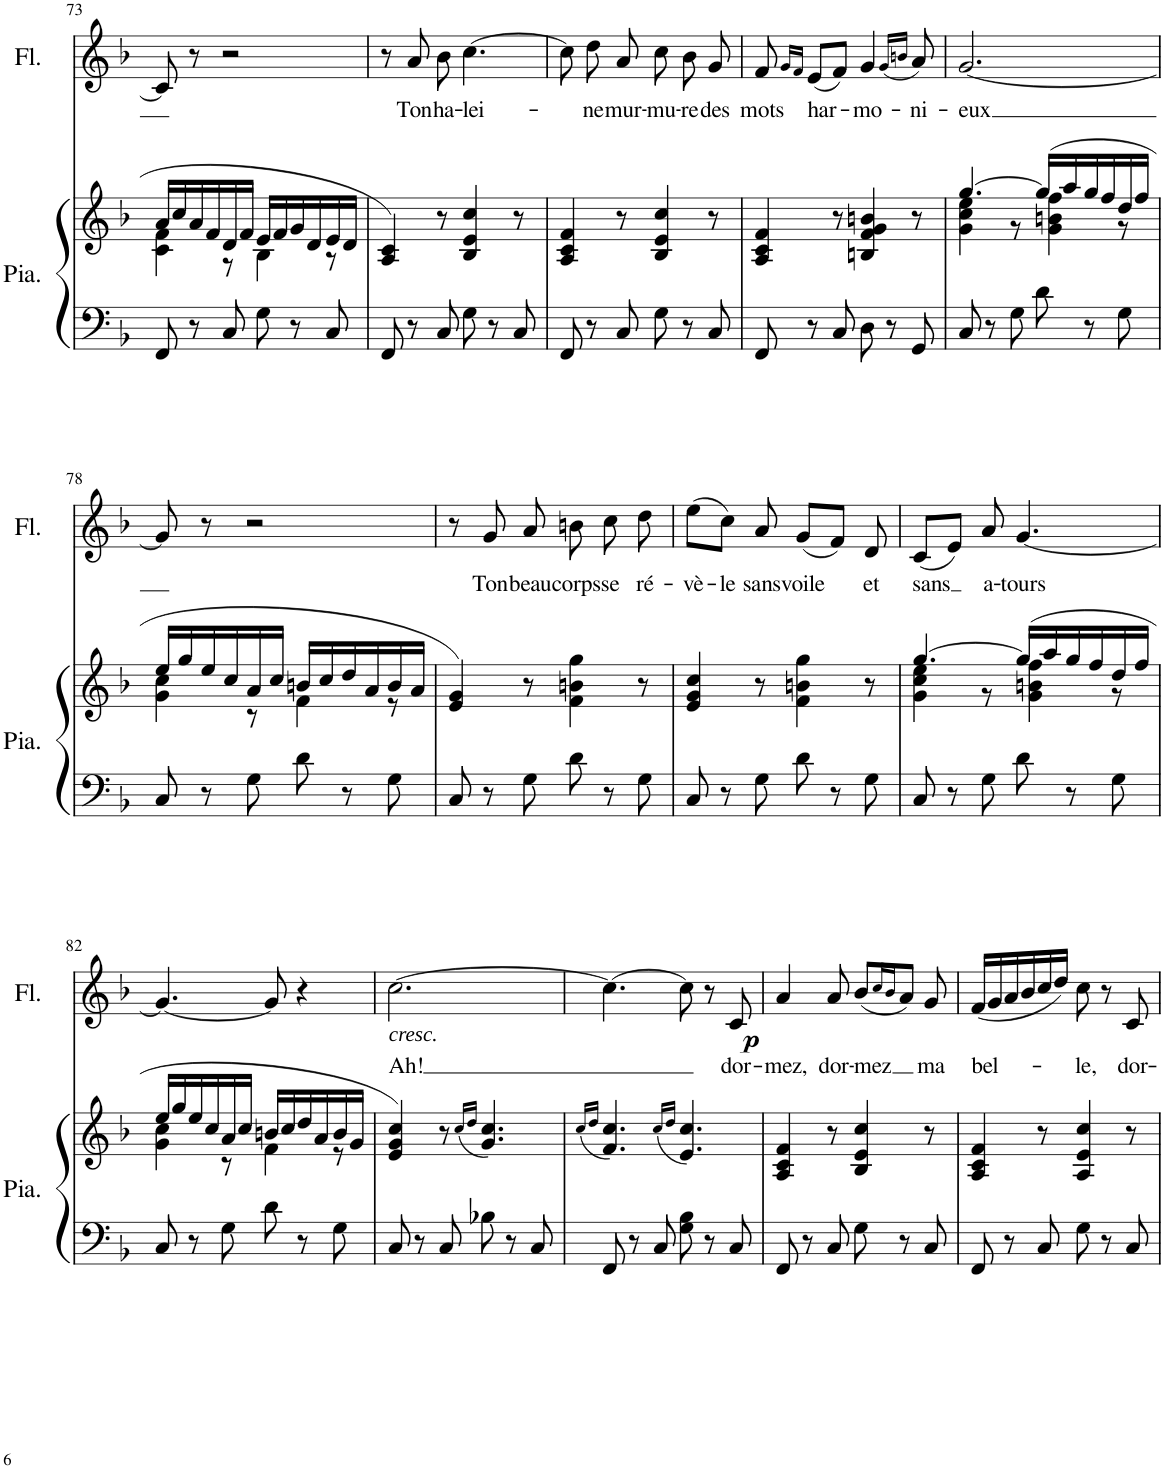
**kern	**kern	**kern	**text	**dynam
*part2	*part2	*part1	*part1	*part1
*staff3	*staff2	*staff1	*staff1	*staff1
*I"Piano	*	*I"Flûte	*	*
*I'Pia.	*	*I'Fl.	*	*
!!LO:PB:g=z
*clefF4	*clefG2	*clefG2	*	*
*k[b-]	*k[b-]	*k[b-]	*	*
*M6/8	*M6/8	*M6/8	*	*
=73	=73	=73	=73	=73
*	*^	*	*	*
8FF/	16a/LL	4c\ 4f\	8c/]	.	.
.	16cc/	.	.	.	.
8r	16a/	.	8r	.	.
.	16f/	.	.	.	.
8C/	16d/	8r	2r	.	.
.	16f/JJ	.	.	.	.
8G\	16e/LL	4B-\	.	.	.
.	16f/	.	.	.	.
8r	16g/	.	.	.	.
.	16d/	.	.	.	.
8C/	16e/	8r	.	.	.
.	16d/JJ	.	.	.	.
*	*v	*v	*	*	*
=74	=74	=74	=74	=74
8FF/	4A/ 4c/	8r	.	.
!	!	!	!LO:LY:b	!
8r	.	8a/	Ton	.
!	!	!	!LO:LY:b	!
8C/	8r	8b-\	ha-	.
!	!	!	!LO:LY:b	!
8G\	4B-/ 4e/ 4cc/	[4.cc\	-lei-	.
8r	.	.	.	.
8C/	8r	.	.	.
=75	=75	=75	=75	=75
8FF/	4A/ 4c/ 4f/	8cc\]	.	.
!	!	!	!LO:LY:b	!
8r	.	8dd\	-ne	.
!	!	!	!LO:LY:b	!
8C/	8r	8a/	mur-	.
!	!	!	!LO:LY:b	!
8G\	4B-/ 4e/ 4cc/	8cc\	-mu-	.
!	!	!	!LO:LY:b	!
8r	.	8b-\	-re	.
!	!	!	!LO:LY:b	!
8C/	8r	8g/	des	.
=76	=76	=76	=76	=76
!	!	!	!LO:LY:b	!
8FF/	4A/ 4c/ 4f/	8f/	mots	.
.	.	16qg/LL	.	.
.	.	16qf/JJ	.	.
!	!	!	!LO:LY:b	!
8r	.	(8e/L	har-	.
8C/	8r	8f/J)	.	.
!	!	!	!LO:LY:b	!
8D\	4Bn/ 4f/ 4g/ 4bn/	4g/	-mo-	.
8r	.	.	.	.
.	.	(16qg/LL	.	.
.	.	16qbn/JJ	.	.
!	!	!	!LO:LY:b	!
8GG/	8r	8a/)	-ni-	.
=77	=77	=77	=77	=77
*	*^	*	*	*
!	!	!	!	!LO:LY:b	!
8C/	[4.gg/	4g\ 4cc\ 4ee\	[2.g/	-eux	.
8r	.	.	.	.	.
8G\	.	8r	.	.	.
8d\	(16gg/LL]	4g\ 4bn\ 4ff\	.	.	.
.	16aa/	.	.	.	.
8r	16gg/	.	.	.	.
.	16ff/	.	.	.	.
8G\	16dd/	8r	.	.	.
.	16ff/JJ	.	.	.	.
!!LO:LB:g=z
=78	=78	=78	=78	=78	=78
8C/	16ee/LL	4g\ 4cc\	8g/]	.	.
.	16gg/	.	.	.	.
8r	16ee/	.	8r	.	.
.	16cc/	.	.	.	.
8G\	16a/	8r	2r	.	.
.	16cc/JJ	.	.	.	.
8d\	16bn/LL	4f\	.	.	.
.	16cc/	.	.	.	.
8r	16dd/	.	.	.	.
.	16a/	.	.	.	.
8G\	16b/	8r	.	.	.
.	16a/JJ	.	.	.	.
*	*v	*v	*	*	*
=79	=79	=79	=79	=79
8C/	4e/ 4g/)	8r	.	.
!	!	!	!LO:LY:b	!
8r	.	8g/	Ton	.
!	!	!	!LO:LY:b	!
8G\	8r	8a/	beau	.
!	!	!	!LO:LY:b	!
8d\	4f\ 4bn\ 4gg\	8bn\	corps	.
!	!	!	!LO:LY:b	!
8r	.	8cc\	se	.
!	!	!	!LO:LY:b	!
8G\	8r	8dd\	ré-	.
=80	=80	=80	=80	=80
!	!	!	!LO:LY:b	!
8C/	4e/ 4g/ 4cc/	(8ee\L	-vè-	.
!	!	!	!LO:LY:b	!
8r	.	8cc\J)	-le	.
!	!	!	!LO:LY:b	!
8G\	8r	8a/	sans	.
!	!	!	!LO:LY:b	!
8d\	4f\ 4bn\ 4gg\	(8g/L	voile	.
8r	.	8f/J)	.	.
!	!	!	!LO:LY:b	!
8G\	8r	8d/	et	.
=81	=81	=81	=81	=81
*	*^	*	*	*
!	!	!	!	!LO:LY:b	!
8C/	[4.gg/	4g\ 4cc\ 4ee\	(8c/L	sans	.
8r	.	.	8e/J)	.	.
!	!	!	!	!LO:LY:b	!
8G\	.	8r	8a/	a-	.
!	!	!	!	!LO:LY:b	!
8d\	(16gg/LL]	4g\ 4bn\ 4ff\	[4.g/	-tours	.
.	16aa/	.	.	.	.
8r	16gg/	.	.	.	.
.	16ff/	.	.	.	.
8G\	16dd/	8r	.	.	.
.	16ff/JJ	.	.	.	.
!!LO:LB:g=z
=82	=82	=82	=82	=82	=82
8C/	16ee/LL	4g\ 4cc\	4.g/_	.	.
.	16gg/	.	.	.	.
8r	16ee/	.	.	.	.
.	16cc/	.	.	.	.
8G\	16a/	8r	.	.	.
.	16cc/JJ	.	.	.	.
8d\	16bn/LL	4f\	8g/]	.	.
.	16cc/	.	.	.	.
8r	16dd/	.	4r	.	.
.	16a/	.	.	.	.
8G\	16b/	8r	.	.	.
.	16g/JJ	.	.	.	.
*	*v	*v	*	*	*
=83	=83	=83	=83	=83
!	!	!	!LO:LY:b	!LO:DY:b
8C/	4e/ 4g/ 4cc/)	[2.cc\	Ah!	other-dynamics
8r	.	.	.	.
8C/	8r	.	.	.
.	(16qcc/LL	.	.	.
.	16qdd/JJ	.	.	.
8B-X\	4.g/ 4.cc/)	.	.	.
8r	.	.	.	.
8C/	.	.	.	.
=84	=84	=84	=84	=84
.	(16qcc/LL	.	.	.
.	16qdd/JJ	.	.	.
8FF/	4.f/ 4.cc/)	4.cc\_	.	.
8r	.	.	.	.
8C/	.	.	.	.
.	(16qcc/LL	.	.	.
.	16qdd/JJ	.	.	.
8G\ 8B-\	4.e/ 4.cc/)	8cc\]	.	.
8r	.	8r	.	.
!	!	!	!LO:LY:b	!LO:DY:b
8C/	.	8c/	dor-	p
=85	=85	=85	=85	=85
!	!	!	!LO:LY:b	!
8FF/	4A/ 4c/ 4f/	4a/	-mez,	.
8r	.	.	.	.
!	!	!	!LO:LY:b	!
8C/	8r	8a/	dor-	.
!	!	!	!LO:LY:b	!
8G\	4B-/ 4e/ 4cc/	(8b-/L	-mez	.
.	.	16qcc/LL	.	.
.	.	16qb-/JJ	.	.
8r	.	8a/J)	.	.
!	!	!	!LO:LY:b	!
8C/	8r	8g/	ma	.
=86	=86	=86	=86	=86
!	!	!	!LO:LY:b	!
8FF/	4A/ 4c/ 4f/	(16f/LL	bel-	.
.	.	16g/	.	.
8r	.	16a/	.	.
.	.	16b-/	.	.
8C/	8r	16cc/	.	.
.	.	16dd/JJ)	.	.
!	!	!	!LO:LY:b	!
8G\	4A/ 4e/ 4cc/	8cc\	-le,	.
8r	.	8r	.	.
!	!	!	!LO:LY:b	!
8C/	8r	8c/	dor-	.
=	=	=	=	=
*-	*-	*-	*-	*-
